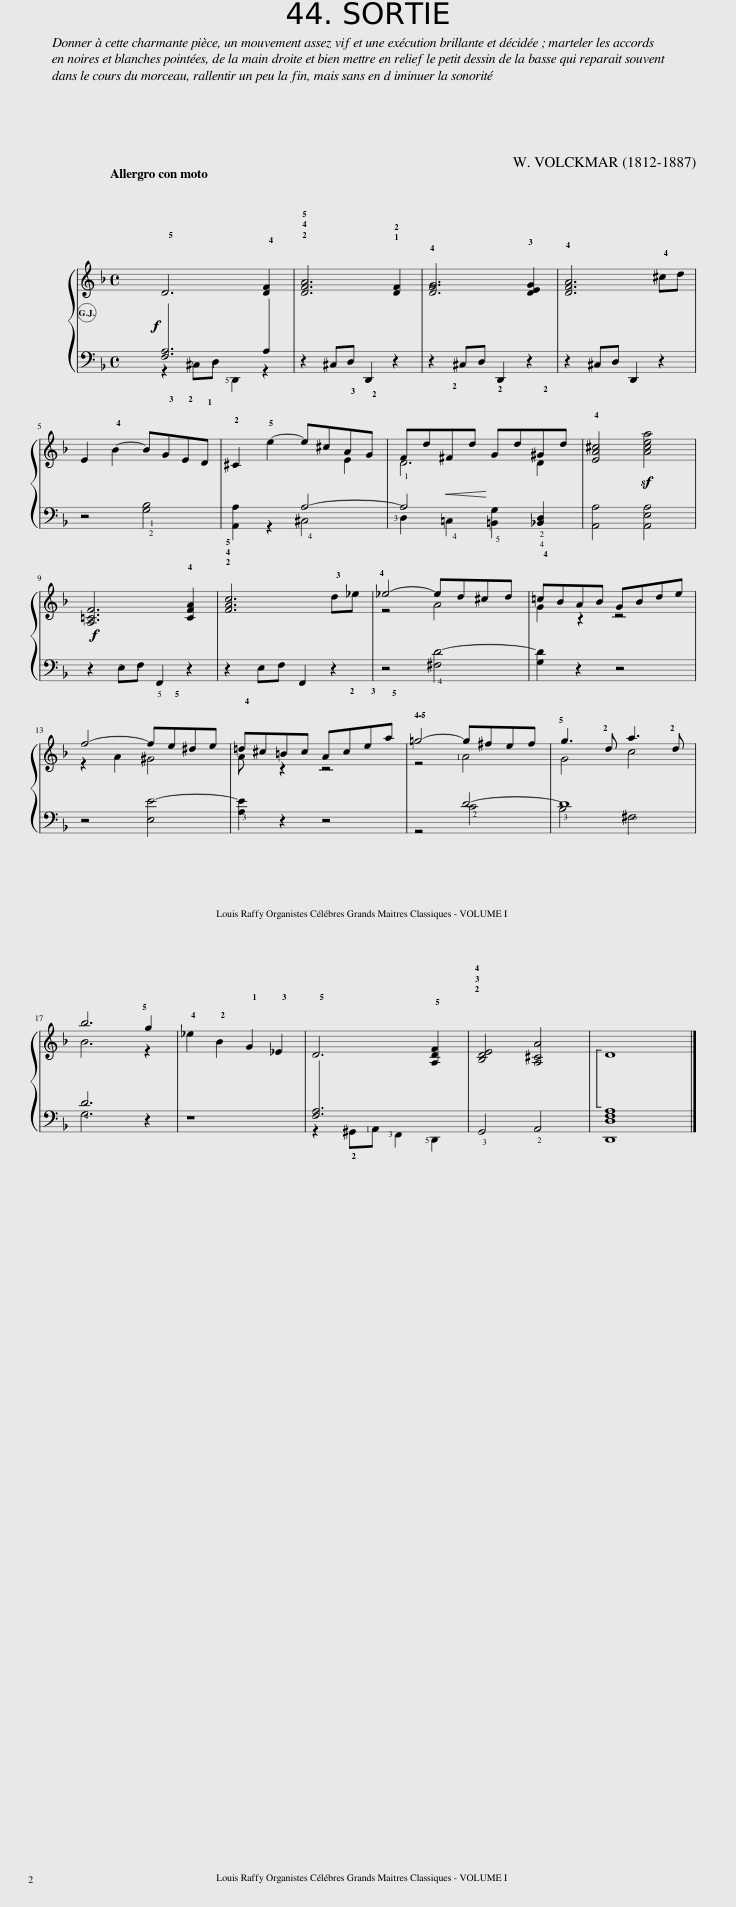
X:1
%%score { ( 1 4 ) | ( 2 3 ) }
L:1/8
Q:1/4=100
M:4/4
I:linebreak $
K:F
V:1 treble
V:4 treble
V:2 bass
V:3 bass
V:1
 !5!D6 !4![DF]2 | !542![DFA]6 !21![DF]2 | !4![DGB]6 !3![DEG]2 | !4![DFA]6 !4!^cd |$ E2 !4!B2- B!3!G!2!E!1!D | %5
 !2!^C2 !5!e2- e^c!3!A!2!G | Fd!2!^Fd !2!Gd!2!^Gd | !4![EA^c]4 [Acea]4 |$!f! [A,=CF]6 !4![CFA]2 | !542![FAc]6 !3!d_e | %10
 !4!_e4- ed^cd | !4!=cBAB GBde |$ f4- f!5!e^de | !4!=d^c=Bc A!2!c!3!e!5!a | !4-5!=g4- g^fef | %15
 !5!g3 !2!d a3 !2!d |$ b6 !5!g2 | !4!_e2 !2!B2 !1!G2 !3!_E2 | !5!D6 !5![A,DF]2 | !432![B,DE]4 [A,^CA]4 | %20
 D8 |] %21
V:2
!f! [F,A,]6 A,2 | z2 ^C,D, D,,2 z2 | z2 ^C,D, D,,2 z2 | z2 ^C,D, D,,2 z2 |$ z4 !12![G,B,]4 | %5
 [A,,A,]2 z2 A,4- | A,4 !5![=B,,G,]2 !24![_B,,D,]2 | [A,,A,]4 [A,,E,A,]4 |$ z2 !2!E,!1!F, !5!F,,2 z2 | z2 E,F, F,,2 z2 | %10
 z4 !4![^F,D-]4 | [G,D]2 z2 z4 |$ z4 [E,E-]4 | !3![A,E]2 z2 z4 | z4 D4- | %15
 D8 |$ D6 z2 | z8 | [F,A,]6 !5!D,,2 | !3!G,,4 !2!A,,4 | %20
 [D,,D,F,A,]8 |] %21
V:3
 z2 !2!^C,!1!D, !5!D,,2 z2 | x8 | x8 | x8 |$ x8 | %5
 x4 !4!^C,4 | !3!D,2!<(! !4!=C,2!<)! x4 | x8 |$ x8 | x8 | %10
 x8 | x8 |$ x8 | x8 | x4 !2!C4 | %15
 !3!B,4 !5!^F,4 |$ !4!G,6 x2 | x8 | z2 !2!^G,,!1!A,, !3!F,,2 x2 | x8 | %20
 x8 |] %21
V:4
 x8 | x8 | x8 | x8 |$ x8 | %5
 x6 E2 | !1!D6 D2 | x8 |$ x8 | x8 | %10
 z4 A4 | G2 x z4 x |$ z2 A2 ^G4 | A x z2 z4 | z4 !1!A4 | %15
 G4 c4 |$ B6 z2 | x8 | x8 | x8 | %20
 x8 |] %21
